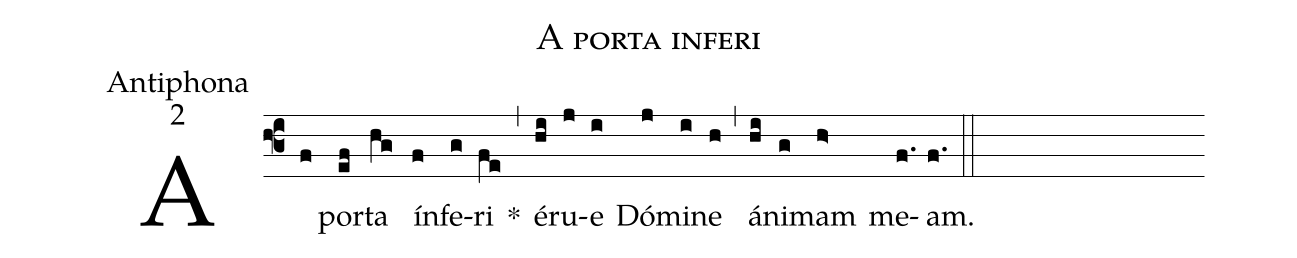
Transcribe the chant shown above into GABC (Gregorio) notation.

name:A porta inferi;
office-part:Antiphona;
mode:2;
%%
(f3) A(f) por(ef)ta(hg) ín(f)fe(g)ri(fe) <sp>*</sp>(,) é(hi)ru(j)e(i) Dó(j)mi(i)ne(h) (,) á(hi)ni(g)mam(h>) me(f.)am.(f.) (::)
